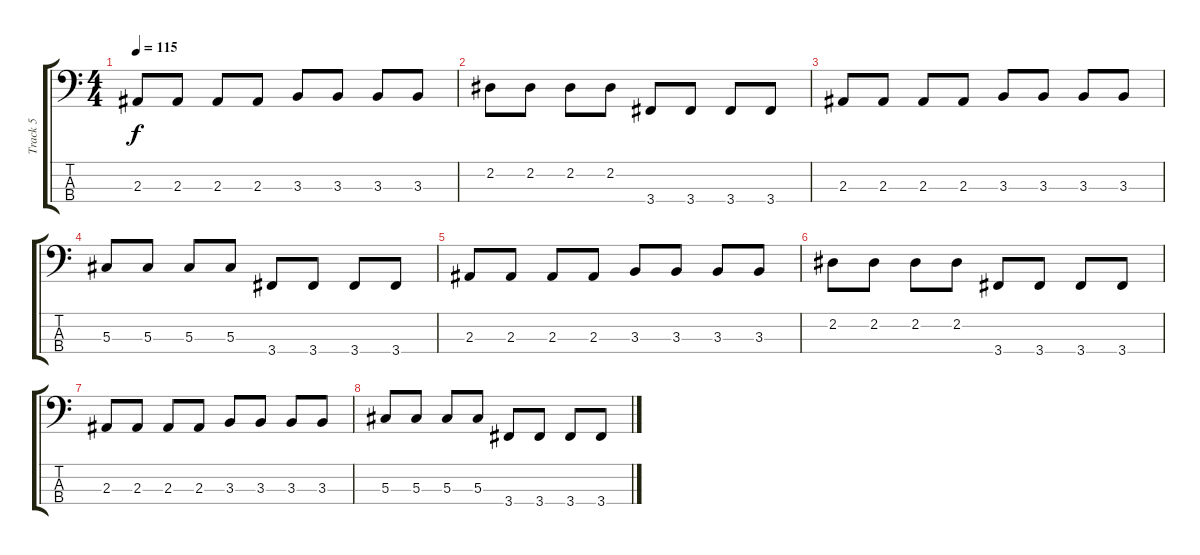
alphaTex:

\track ("Track 5" "Track 5") {mute instrument electricbassfinger}
\staff {score tabs}
\tuning (Gb2 Db2 Ab1 Eb1) {hide}
\ts (4 4)
\tempo 115
\clef f4
\ks c
2.3.8{dy f} 2.3.8 2.3.8 2.3.8 3.3.8 3.3.8 3.3.8 3.3.8 |
2.2.8 2.2.8 2.2.8 2.2.8 3.4.8 3.4.8 3.4.8 3.4.8 |
2.3.8 2.3.8 2.3.8 2.3.8 3.3.8 3.3.8 3.3.8 3.3.8 |
5.3.8 5.3.8 5.3.8 5.3.8 3.4.8 3.4.8 3.4.8 3.4.8 |
2.3.8 2.3.8 2.3.8 2.3.8 3.3.8 3.3.8 3.3.8 3.3.8 |
2.2.8 2.2.8 2.2.8 2.2.8 3.4.8 3.4.8 3.4.8 3.4.8 |
2.3.8 2.3.8 2.3.8 2.3.8 3.3.8 3.3.8 3.3.8 3.3.8 |
5.3.8 5.3.8 5.3.8 5.3.8 3.4.8 3.4.8 3.4.8 3.4.8
